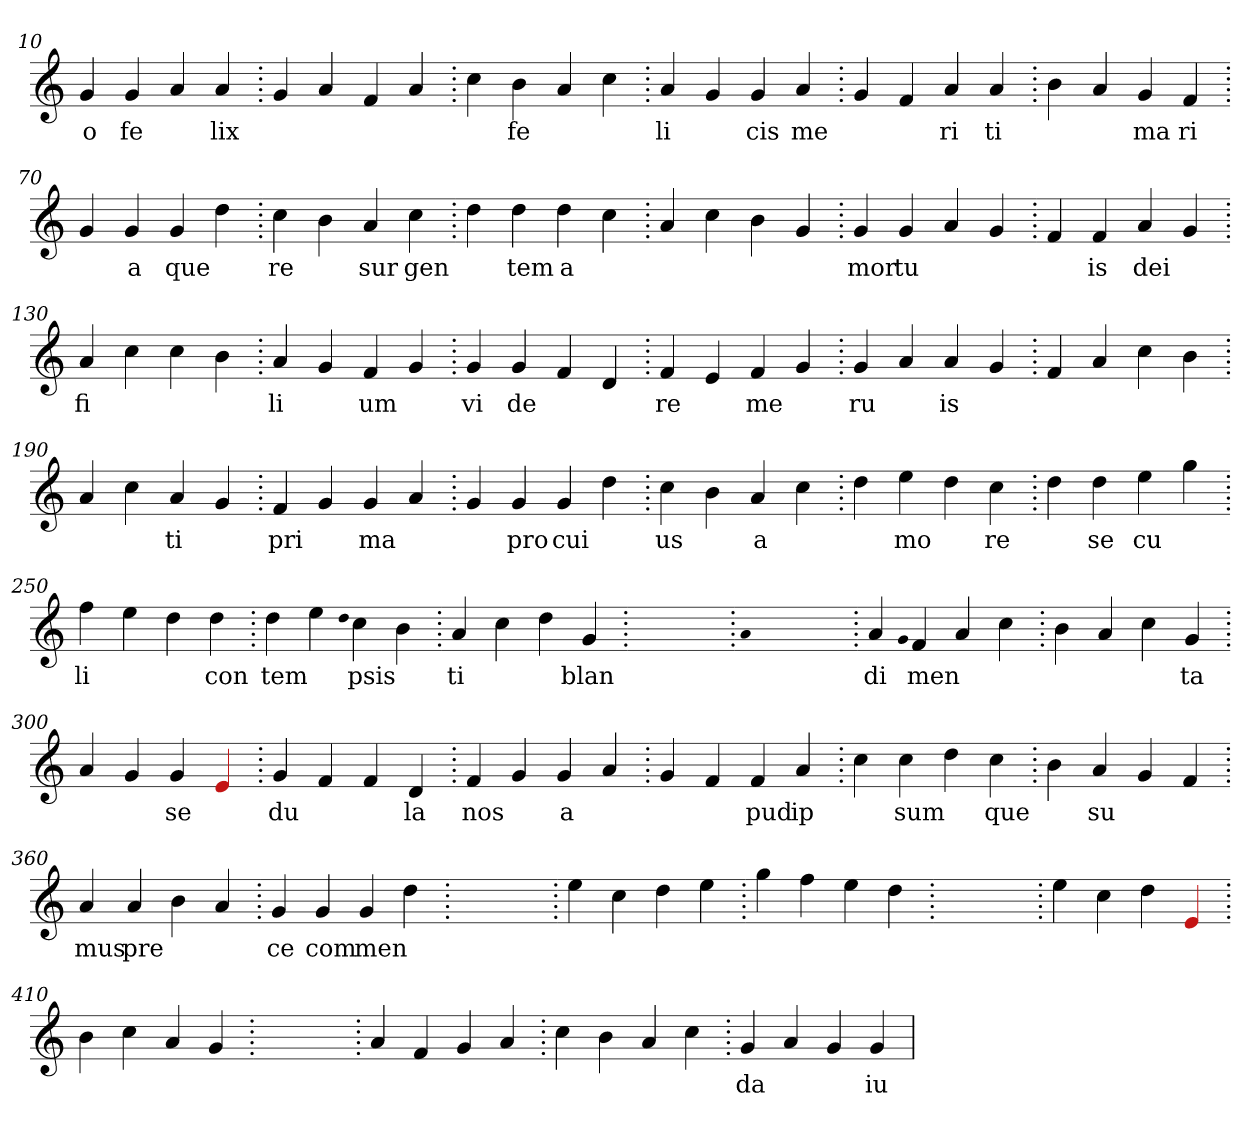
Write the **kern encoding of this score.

**kern	**text
*part1	*part1
*staff1	*staff1
*clefG2	*
=10.	=10.
4g	o
4g	fe
4a	.
4a	lix
=20.	=20.
4g	.
4a	.
4f	.
4a	.
=30.	=30.
4cc	.
4b	fe
4a	.
4cc	.
=40.	=40.
4a	li
4g	.
4g	cis
4a	me
=50.	=50.
4g	.
4f	.
4a	ri
4a	ti
=60.	=60.
4b	.
4a	.
4g	ma
4f	ri
=70.	=70.
4g	.
4g	a
4g	que
4dd	.
=80.	=80.
4cc	re
4b	.
4a	sur
4cc	gen
=90.	=90.
4dd	.
4dd	tem
4dd	a
4cc	.
=100.	=100.
4a	.
4cc	.
4b	.
4g	.
=110.	=110.
4g	mor
4g	tu
4a	.
4g	.
=120.	=120.
4f	.
4f	is
4a	dei
4g	.
=130.	=130.
4a	fi
4cc	.
4cc	.
4b	.
=140.	=140.
4a	li
4g	.
4f	um
4g	.
=150.	=150.
4g	vi
4g	de
4f	.
4d	.
=160.	=160.
4f	re
4e	.
4f	me
4g	.
=170.	=170.
4g	ru
4a	.
4a	is
4g	.
=180.	=180.
4f	.
4a	.
4cc	.
4b	.
=190.	=190.
4a	.
4cc	.
4a	ti
4g	.
=200.	=200.
4f	pri
4g	.
4g	ma
4a	.
=210.	=210.
4g	.
4g	pro
4g	cui
4dd	.
=220.	=220.
4cc	us
4b	.
4a	a
4cc	.
=230.	=230.
4dd	.
4ee	mo
4dd	.
4cc	re
=240.	=240.
4dd	.
4dd	se
4ee	cu
4gg	.
=250.	=250.
4ff	li
4ee	.
4dd	.
4dd	con
=260.	=260.
4dd	tem
4ee	.
qqdd	.
4cc	psis
4b	.
=270.	=270.
4a	ti
4cc	.
4dd	.
4g	blan
=280.	=280.
1ryy	.
=280.	=280.
qqa	.
1ryy	.
=280.	=280.
4a	di
qqg	.
4f	men
4a	.
4cc	.
=290.	=290.
4b	.
4a	.
4cc	.
4g	ta
=300.	=300.
4a	.
4g	.
4g	se
4Re	.
=310.	=310.
4g	du
4f	.
4f	.
4d	la
=320.	=320.
4f	nos
4g	.
4g	a
4a	.
=330.	=330.
4g	.
4f	.
4f	pud
4a	ip
=340.	=340.
4cc	.
4cc	sum
4dd	.
4cc	que
=350.	=350.
4b	.
4a	su
4g	.
4f	.
=360.	=360.
4a	mus
4a	pre
4b	.
4a	.
=370.	=370.
4g	ce
4g	com
4g	men
4dd	.
=380.	=380.
1ryy	.
=380.	=380.
4ee	.
4cc	.
4dd	.
4ee	.
=390.	=390.
4gg	.
4ff	.
4ee	.
4dd	.
=400.	=400.
1ryy	.
=400.	=400.
4ee	.
4cc	.
4dd	.
4Re	.
=410.	=410.
4b	.
4cc	.
4a	.
4g	.
=420.	=420.
1ryy	.
=420.	=420.
4a	.
4f	.
4g	.
4a	.
=430.	=430.
4cc	.
4b	.
4a	.
4cc	.
=440.	=440.
4g	da
4a	.
4g	.
4g	iu
=	=
*-	*-
